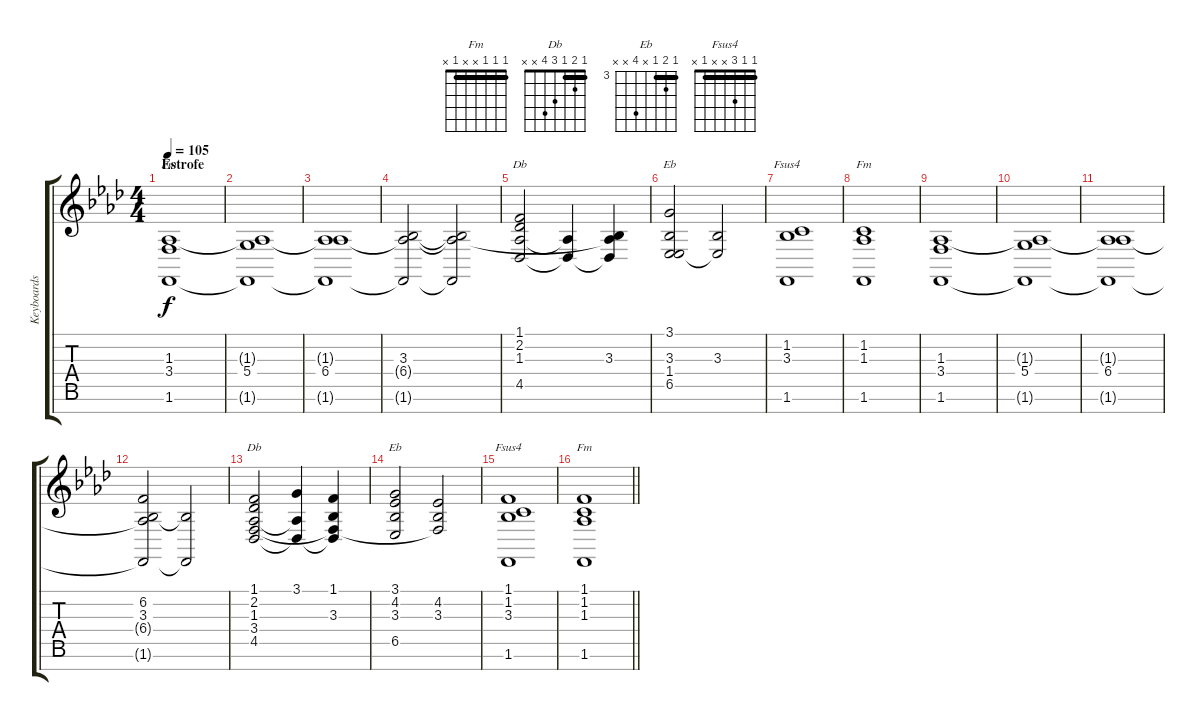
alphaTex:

\track ("Keyboards Rythim" "Keyboards ") {instrument stringensemble1}
\staff {score tabs}
\tuning (E4 B3 G3 D3 A2 E2 B1) {hide}
\chord ("Fm" x x 1 3 x 1 x) {barre 1}
\chord ("Db" 1 2 1 x 4 x x) {barre 1}
\chord ("Eb" 3 x 3 1 x x x) {barre 3}
\chord ("Fsus4" x 1 3 x x 1 x) {barre 1}
\chord ("Fm" x 1 1 x x 1 x) {barre 1}
\chord ("Db" 1 2 1 3 4 x x) {barre 1}
\chord ("Eb" 3 4 3 x 6 x x) {firstfret 3 barre 3}
\chord ("Fsus4" 1 1 3 x x 1 x) {barre 1}
\chord ("Fm" 1 1 1 x x 1 x) {barre 1}
\ts (4 4)
\section ("" "Estrofe")
\tempo 105
\clef g2
\ks fminor
(1.3 3.4 1.6).1{ch "Fm" dy f} |
(1.3{t} 5.4 1.6{t}).1 |
(1.3{t} 6.4 1.6{t}).1 |
(3.3 6.4{t} 1.6{t}).2 (3.3{t} 6.4{t} 1.6{t}).2 |
(1.1 2.2 1.3 4.5).2{ch "Db"} (1.3{t} 4.5{t}).4 (3.3 6.4{t} 4.5{t}).4 |
(3.1 3.3 1.4 6.5).2{ch "Eb"} (3.3 1.4{t}).2 |
(1.2 3.3 1.6).1{ch "Fsus4"} |
(1.2 1.3 1.6).1{ch "Fm"} |
(1.3 3.4 1.6).1 |
(1.3{t} 5.4 1.6{t}).1 |
(1.3{t} 6.4 1.6{t}).1 |
(6.2 3.3 6.4{t} 1.6{t}).2 (3.3{t} 1.6{t}).2 |
(1.1 2.2 1.3 3.4 4.5).2{ch "Db"} (3.1 1.3{t} 4.5{t}).4 (1.1 3.3 3.4{t} 4.5{t}).4 |
(3.1 4.2 3.3 6.5).2{ch "Eb"} (4.2 3.3 3.4{t}).2 |
(1.1 1.2 3.3 1.6).1{ch "Fsus4"} |
\barLineRight lightlight
(1.1 1.2 1.3 1.6).1{ch "Fm"}
